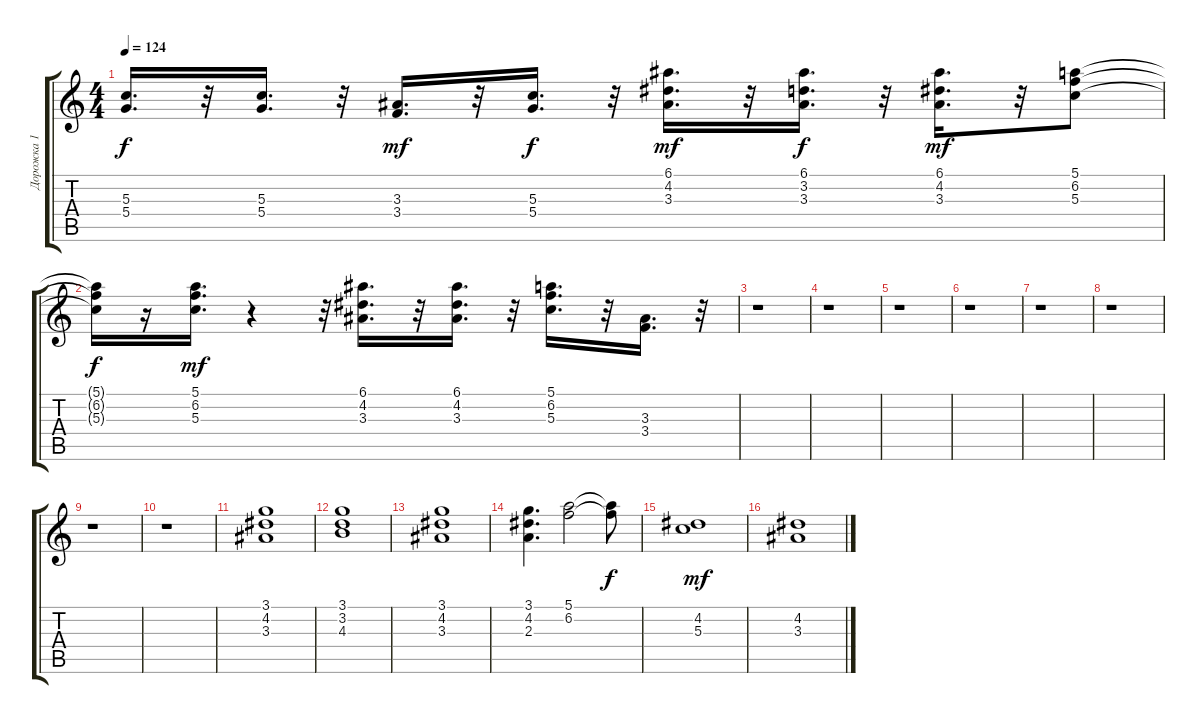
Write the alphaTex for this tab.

\track ("Дорожка 1" "Дорожка 1") {instrument acousticguitarsteel}
\staff {score tabs}
\tuning (E4 B3 G3 D3 A2 E2) {hide}
\ts (4 4)
\tempo 124
\clef g2
\ks c
(5.3 5.4).16{d dy f} r.32 (5.3 5.4).16{d} r.32 (3.3 3.4).16{d dy mf} r.32 (5.3 5.4).16{d dy f} r.32 (6.1 4.2 3.3).16{d dy mf} r.32 (6.1 3.2 3.3).16{d dy f} r.32 (6.1 4.2 3.3).16{d dy mf} r.32 (5.1 6.2 5.3).8 |
(5.1{t} 6.2{t} 5.3{t}).16{dy f} r.16 (5.1 6.2 5.3).16{d dy mf} r.4 r.32 (6.1 4.2 3.3).16{d} r.32 (6.1 4.2 3.3).16{d} r.32 (5.1 6.2 5.3).16{d} r.32 (3.3 3.4).16{d} r.32 |
r.1 |
r.1 |
r.1 |
r.1 |
r.1 |
r.1 |
r.1 |
r.1 |
(3.1 4.2 3.3).1 |
(3.1 3.2 4.3).1 |
(3.1 4.2 3.3).1 |
(3.1 4.2 2.3).4{d} (5.1 6.2).2 (5.1{t} 6.2{t}).8{dy f} |
(4.2 5.3).1{dy mf} |
(4.2 3.3).1
